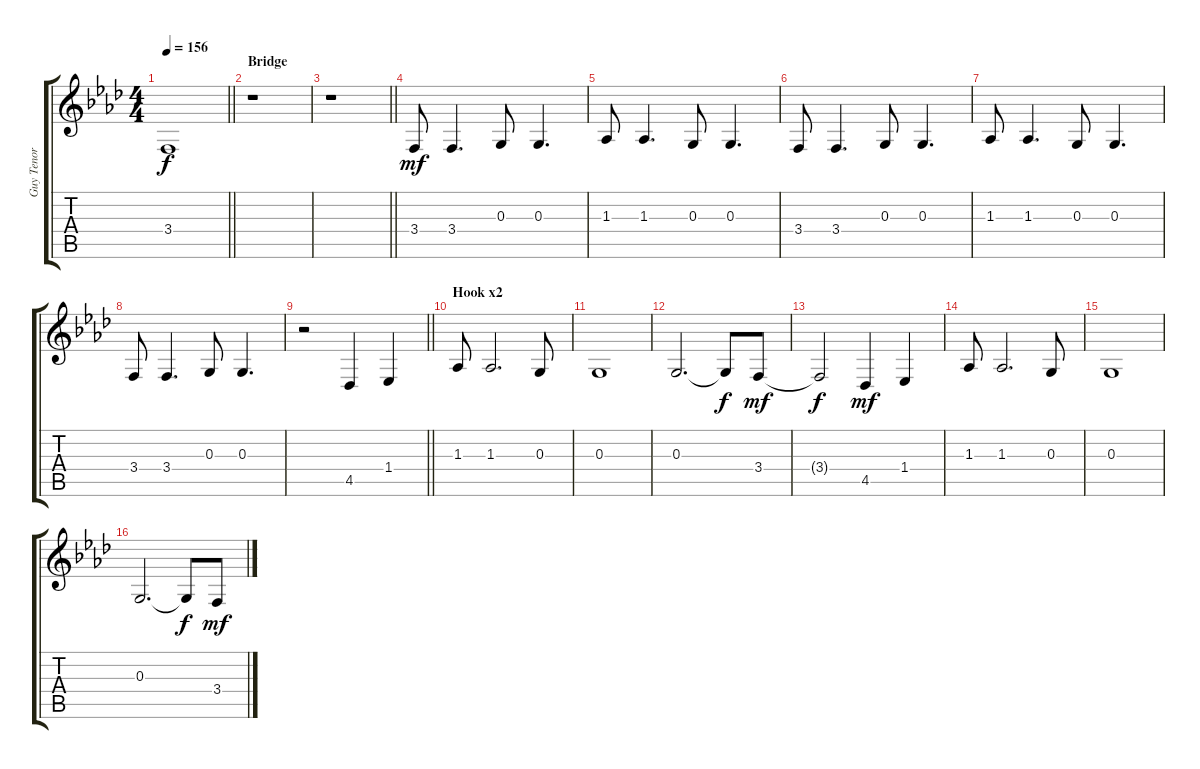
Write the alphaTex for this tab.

\track ("Guy Tenor" "Guy Tenor") {instrument choiraahs}
\staff {score tabs}
\tuning (E4 B3 G3 D3 A2 E2) {hide}
\ts (4 4)
\tempo 156
\clef g2
\barLineRight lightlight
\ks fminor
3.4{t}.1{dy f} |
\section ("" "Bridge")
r.1 |
\barLineRight lightlight
r.1 |
3.4.8{dy mf} 3.4.4{d} 0.3.8 0.3.4{d} |
1.3.8 1.3.4{d} 0.3.8 0.3.4{d} |
3.4.8 3.4.4{d} 0.3.8 0.3.4{d} |
1.3.8 1.3.4{d} 0.3.8 0.3.4{d} |
3.4.8 3.4.4{d} 0.3.8 0.3.4{d} |
\barLineRight lightlight
r.2 4.5.4 1.4.4 |
\section ("" "Hook x2")
1.3.8 1.3.2{d} 0.3.8 |
0.3.1 |
0.3.2{d} 0.3{t}.8{dy f} 3.4.8{dy mf} |
3.4{t}.2{dy f} 4.5.4{dy mf} 1.4.4 |
1.3.8 1.3.2{d} 0.3.8 |
0.3.1 |
0.3.2{d} 0.3{t}.8{dy f} 3.4.8{dy mf}
